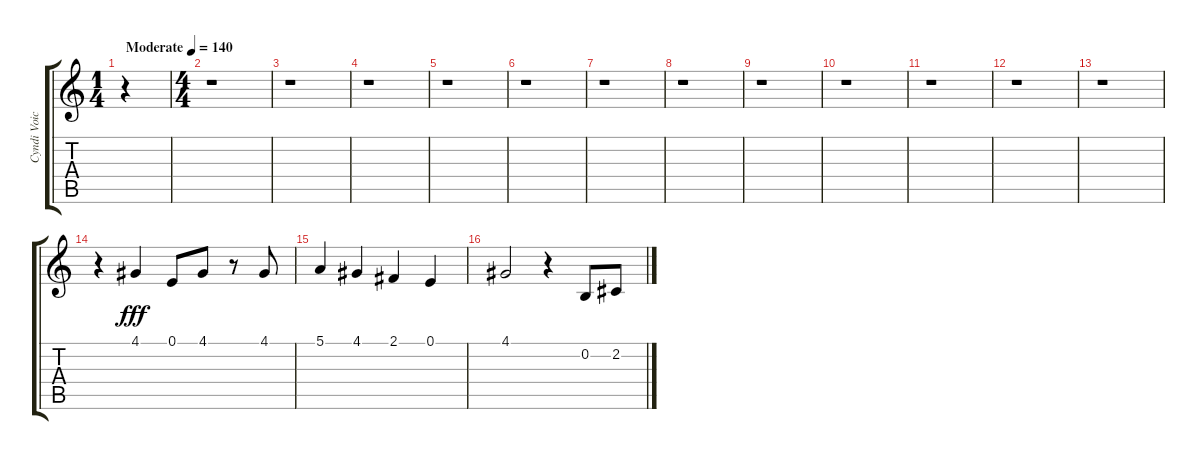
\track ("Cyndi Voice" "Cyndi Voic") {instrument synthbrass1}
\staff {score tabs}
\tuning (E4 B3 G3 D3 A2 E2) {hide}
\ts (1 4)
\tempo (140 "Moderate")
\clef g2
\ks c
r.4{dy fff instrument synthbrass1} |
\ts (4 4)
r.1 |
r.1 |
r.1 |
r.1 |
r.1 |
r.1 |
r.1 |
r.1 |
r.1 |
r.1 |
r.1 |
r.1 |
r.4 4.1.4 0.1.8 4.1.8 r.8 4.1.8 |
5.1.4 4.1.4 2.1.4 0.1.4 |
4.1.2 r.4 0.2.8 2.2.8
